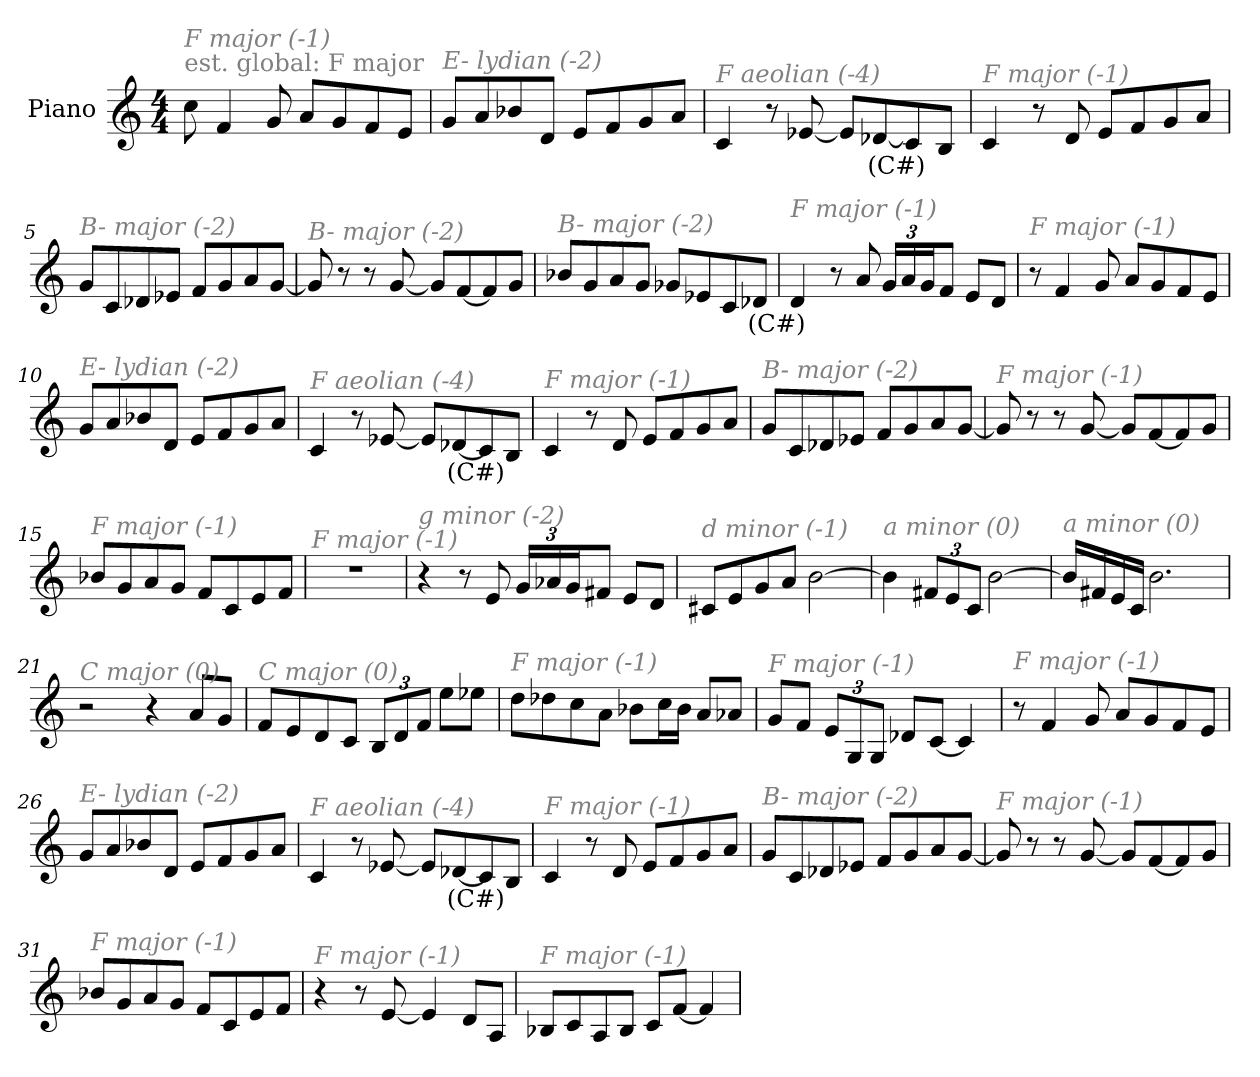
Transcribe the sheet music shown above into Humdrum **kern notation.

**kern	**text
*part1	*part1
*staff1	*staff1
*I"Piano	*
*I'Pno	*
*clefG2	*
*k[]	*
*M4/4	*
*MM210	*
=1	=1
!LO:TX:a:color=#808080:t=est. global&colon; F major	!
!LO:TX:i:color=#808080:t=F major (-1)	!
8cc\	.
4f/	.
8g/	.
8a/L	.
8g/	.
8f/	.
8e/J	.
=2	=2
!LO:TX:i:color=#808080:t=E- lydian (-2)	!
8g/L	.
8a/	.
8b-X/	.
8d/J	.
8e/L	.
8f/	.
8g/	.
8a/J	.
=3	=3
!LO:TX:i:color=#808080:t=F aeolian (-4)	!
4c/	.
8r	.
[8e-X/	.
8e-/L]	.
[8d-Xi/	(C#)
8c#/]	.
8B/J	.
=4	=4
!LO:TX:i:color=#808080:t=F major (-1)	!
4c/	.
8r	.
8d/	.
8e/L	.
8f/	.
8g/	.
8a/J	.
!!LO:LB:g=z
=5	=5
!LO:TX:i:color=#808080:t=B- major (-2)	!
8g/L	.
8c/	.
8d-X/	.
8e-X/J	.
8f/L	.
8g/	.
8a/	.
[8g/J	.
=6	=6
!LO:TX:i:color=#808080:t=B- major (-2)	!
8g/]	.
8r	.
8r	.
[8g/	.
8g/L]	.
[8f/	.
8f/]	.
8g/J	.
=7	=7
!LO:TX:i:color=#808080:t=B- major (-2)	!
8b-X/L	.
8g/	.
8a/	.
8g/J	.
8g-X/L	.
8e-X/	.
8c/	.
8d-Xi/J	(C#)
=8	=8
!LO:TX:i:color=#808080:t=F major (-1)	!
4d/	.
8r	.
8a/	.
*Xbrackettup	*
24g/LL	.
24a/	.
24g/J	.
8f/J	.
8e/L	.
8d/J	.
!!LO:LB:g=z
=9	=9
!LO:TX:i:color=#808080:t=F major (-1)	!
8r	.
4f/	.
8g/	.
8a/L	.
8g/	.
8f/	.
8e/J	.
=10	=10
!LO:TX:i:color=#808080:t=E- lydian (-2)	!
8g/L	.
8a/	.
8b-X/	.
8d/J	.
8e/L	.
8f/	.
8g/	.
8a/J	.
=11	=11
!LO:TX:i:color=#808080:t=F aeolian (-4)	!
4c/	.
8r	.
[8e-X/	.
8e-/L]	.
[8d-Xi/	(C#)
8c#/]	.
8B/J	.
=12	=12
!LO:TX:i:color=#808080:t=F major (-1)	!
4c/	.
8r	.
8d/	.
8e/L	.
8f/	.
8g/	.
8a/J	.
!!LO:LB:g=z
=13	=13
!LO:TX:i:color=#808080:t=B- major (-2)	!
8g/L	.
8c/	.
8d-X/	.
8e-X/J	.
8f/L	.
8g/	.
8a/	.
[8g/J	.
=14	=14
!LO:TX:i:color=#808080:t=F major (-1)	!
8g/]	.
8r	.
8r	.
[8g/	.
8g/L]	.
[8f/	.
8f/]	.
8g/J	.
=15	=15
!LO:TX:i:color=#808080:t=F major (-1)	!
8b-X/L	.
8g/	.
8a/	.
8g/J	.
8f/L	.
8c/	.
8e/	.
8f/J	.
=16	=16
!LO:TX:i:color=#808080:t=F major (-1)	!
1r	.
!!LO:LB:g=z
=17	=17
!LO:TX:i:color=#808080:t=g minor (-2)	!
4r	.
8r	.
8e/	.
24g/LL	.
24a-X/	.
24g/J	.
8f#X/J	.
8e/L	.
8d/J	.
=18	=18
!LO:TX:i:color=#808080:t=d minor (-1)	!
8c#X/L	.
8e/	.
8g/	.
8a/J	.
[2b\	.
=19	=19
!LO:TX:i:color=#808080:t=a minor (0)	!
4b\]	.
12f#X/L	.
12e/	.
12c/J	.
[2b\	.
=20	=20
!LO:TX:i:color=#808080:t=a minor (0)	!
16b/LL]	.
16f#X/	.
16e/	.
16c/JJ	.
2.b\	.
=21	=21
!LO:TX:i:color=#808080:t=C major (0)	!
2r	.
4r	.
8a/L	.
8g/J	.
!!LO:LB:g=z
=22	=22
!LO:TX:i:color=#808080:t=C major (0)	!
8f/L	.
8e/	.
8d/	.
8c/J	.
12B/L	.
12d/	.
12f/J	.
8ee\L	.
8ee-X\J	.
=23	=23
!LO:TX:i:color=#808080:t=F major (-1)	!
8dd\L	.
8dd-X\	.
8cc\	.
8a\J	.
8b-X\L	.
16cc\L	.
16b-\JJ	.
8a/L	.
8a-X/J	.
=24	=24
!LO:TX:i:color=#808080:t=F major (-1)	!
8g/L	.
8f/J	.
12e/L	.
12G/	.
12G/J	.
8d-X/L	.
[8c/J	.
4c/]	.
=25	=25
!LO:TX:i:color=#808080:t=F major (-1)	!
8r	.
4f/	.
8g/	.
8a/L	.
8g/	.
8f/	.
8e/J	.
!!LO:LB:g=z
=26	=26
!LO:TX:i:color=#808080:t=E- lydian (-2)	!
8g/L	.
8a/	.
8b-X/	.
8d/J	.
8e/L	.
8f/	.
8g/	.
8a/J	.
=27	=27
!LO:TX:i:color=#808080:t=F aeolian (-4)	!
4c/	.
8r	.
[8e-X/	.
8e-/L]	.
[8d-Xi/	(C#)
8c#/]	.
8B/J	.
=28	=28
!LO:TX:i:color=#808080:t=F major (-1)	!
4c/	.
8r	.
8d/	.
8e/L	.
8f/	.
8g/	.
8a/J	.
=29	=29
!LO:TX:i:color=#808080:t=B- major (-2)	!
8g/L	.
8c/	.
8d-X/	.
8e-X/J	.
8f/L	.
8g/	.
8a/	.
[8g/J	.
!!LO:LB:g=z
=30	=30
!LO:TX:i:color=#808080:t=F major (-1)	!
8g/]	.
8r	.
8r	.
[8g/	.
8g/L]	.
[8f/	.
8f/]	.
8g/J	.
=31	=31
!LO:TX:i:color=#808080:t=F major (-1)	!
8b-X/L	.
8g/	.
8a/	.
8g/J	.
8f/L	.
8c/	.
8e/	.
8f/J	.
=32	=32
!LO:TX:i:color=#808080:t=F major (-1)	!
4r	.
8r	.
[8e/	.
4e/]	.
8d/L	.
8A/J	.
=33	=33
!LO:TX:i:color=#808080:t=F major (-1)	!
8B-X/L	.
8c/	.
8A/	.
8B-/J	.
8c/L	.
[8f/J	.
4f/]	.
=	=
*-	*-
